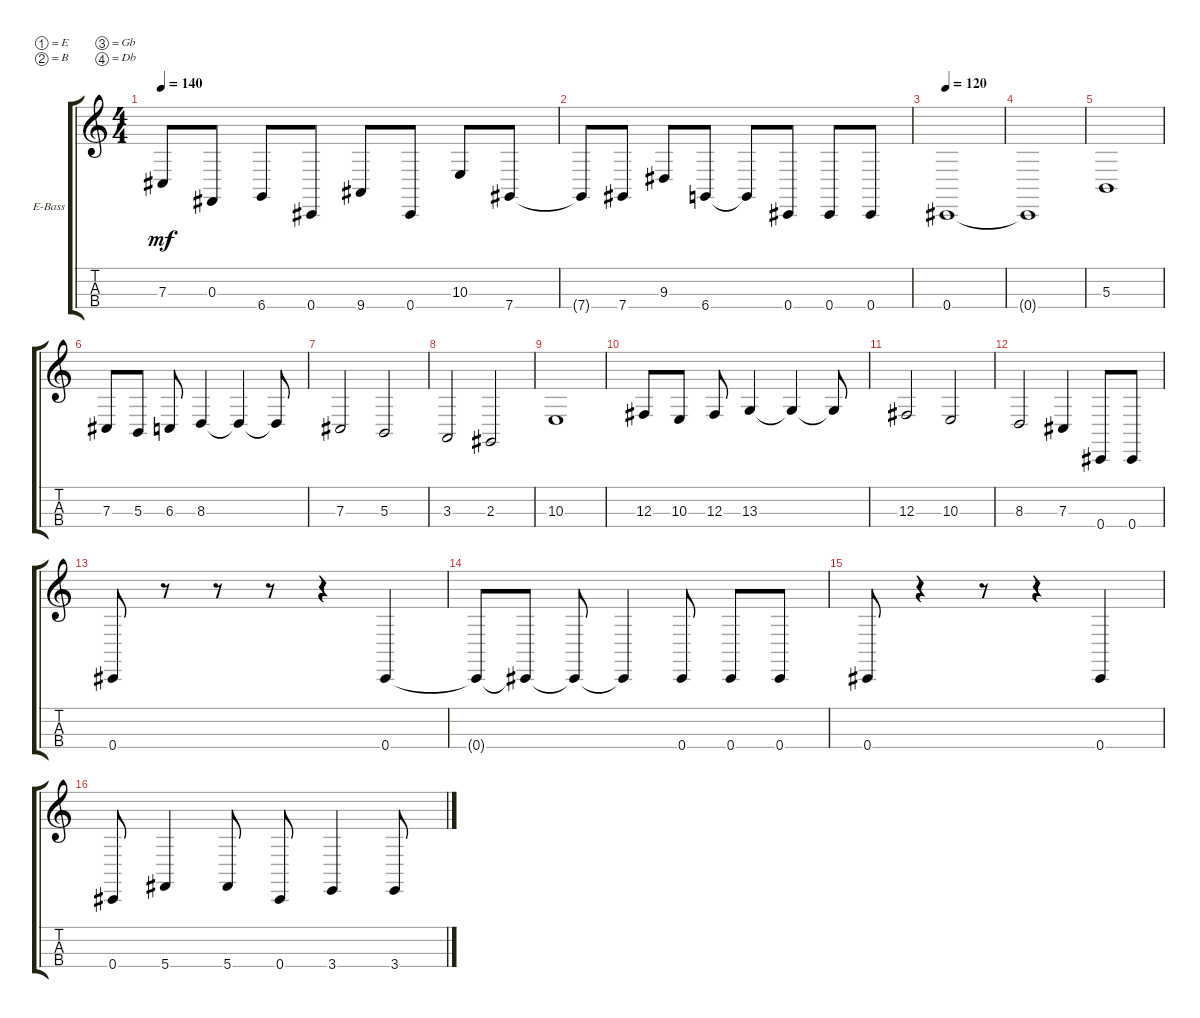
\bracketExtendMode groupsimilarinstruments
\firstSystemTrackNameOrientation horizontal
\otherSystemsTrackNameOrientation horizontal
\track ("Electric Bass" "E-Bass") {instrument electricbassfinger}
\staff {score tabs}
\tuning (E2 B1 Gb1 Db1)
\ts (4 4)
\tempo 140
\clef g2
\ks c
7.3.8{dy mf} 0.3.8 6.4.8 0.4.8 9.4.8 0.4.8 10.3.8 7.4.8 |
7.4{t}.8 7.4.8 9.3.8 6.4.8 6.4{t}.8 0.4.8 0.4.8 0.4.8 |
\tempo 120
0.4.1 |
0.4{t}.1 |
5.3.1 |
7.3.8 5.3.8 6.3.8 8.3.4 8.3{t}.4 8.3{t}.8 |
7.3.2 5.3.2 |
3.3.2 2.3.2 |
10.3.1 |
12.3.8 10.3.8 12.3.8 13.3.4 13.3{t}.4 13.3{t}.8 |
12.3.2 10.3.2 |
8.3.2 7.3.4 0.4.8 0.4.8 |
0.4.8 r.8 r.8 r.8 r.4 0.4.4 |
0.4{t}.8 0.4{t}.8 0.4{t}.8 0.4{t}.4 0.4.8 0.4.8 0.4.8 |
0.4.8 r.4 r.8 r.4 0.4.4 |
0.4.8 5.4.4 5.4.8 0.4.8 3.4.4 3.4.8
